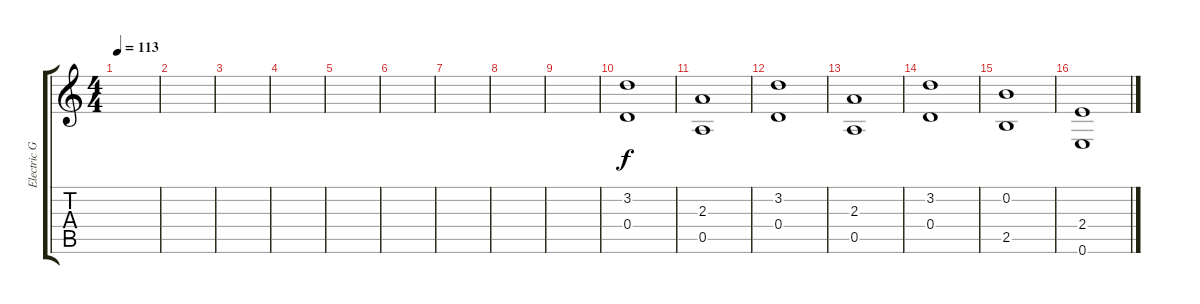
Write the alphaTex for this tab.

\track ("Electric Guitar" "Electric G") {instrument distortionguitar}
\staff {score tabs}
\tuning (E4 B3 G3 D3 A2 E2) {hide}
\ts (4 4)
\tempo 113
\clef g2
\ks c
|
|
|
|
|
|
|
|
|
(3.2 0.4).1 |
(2.3 0.5).1 |
(3.2 0.4).1 |
(2.3 0.5).1 |
(3.2 0.4).1 |
(0.2 2.5).1 |
(2.4 0.6).1
